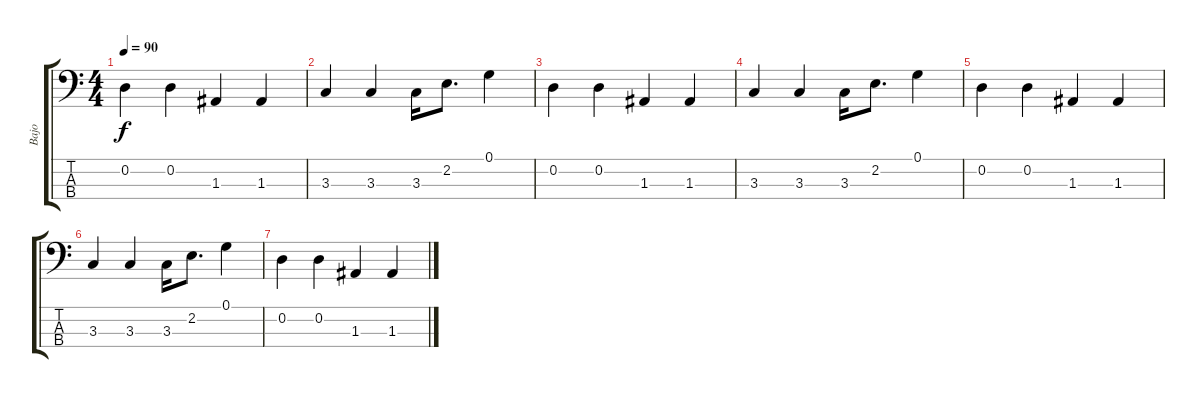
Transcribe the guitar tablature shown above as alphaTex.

\track ("Bajo" "Bajo") {instrument electricbasspick}
\staff {score tabs}
\tuning (G2 D2 A1 E1) {hide}
\ts (4 4)
\tempo 90
\clef f4
\ks c
0.2.4{dy f} 0.2.4 1.3.4 1.3.4 |
3.3.4 3.3.4 3.3.16 2.2.8{d} 0.1.4 |
0.2.4 0.2.4 1.3.4 1.3.4 |
3.3.4 3.3.4 3.3.16 2.2.8{d} 0.1.4 |
0.2.4 0.2.4 1.3.4 1.3.4 |
3.3.4 3.3.4 3.3.16 2.2.8{d} 0.1.4 |
0.2.4 0.2.4 1.3.4 1.3.4
